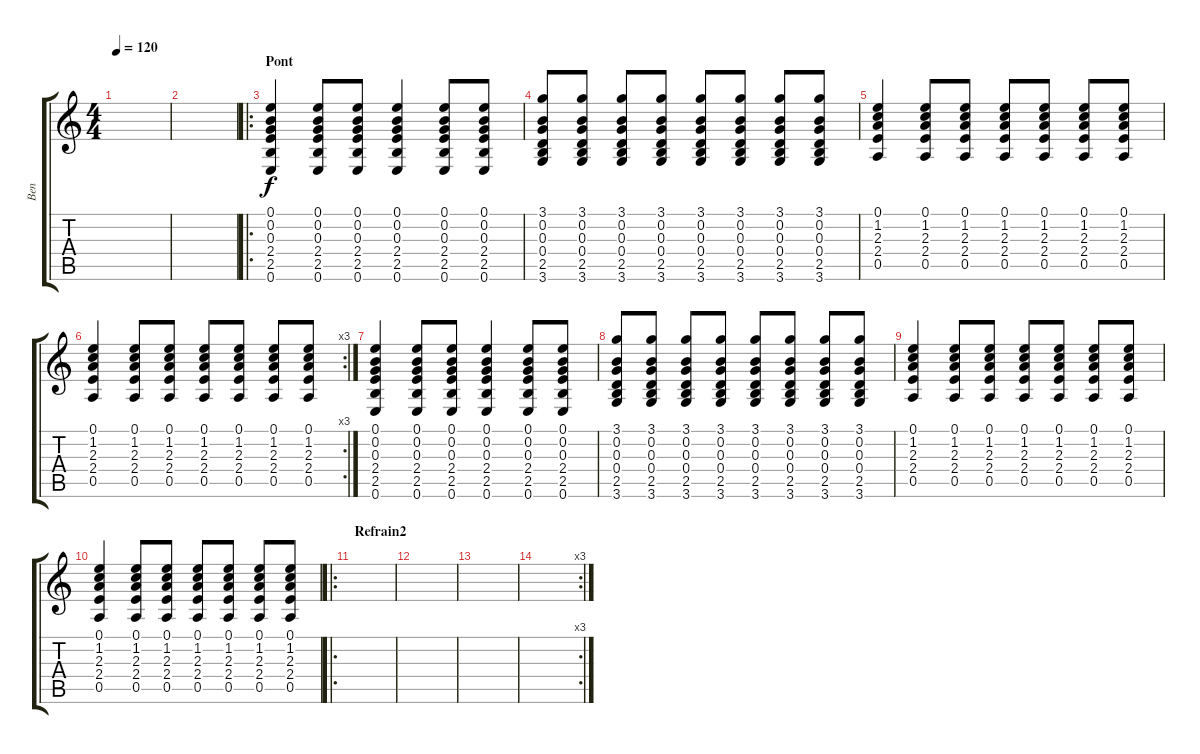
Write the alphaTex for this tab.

\track ("Ben" "Ben") {instrument acousticguitarsteel}
\staff {score tabs}
\tuning (E4 B3 G3 D3 A2 E2) {hide}
\ts (4 4)
\tempo 120
\clef g2
\ks c
|
|
\ro
\section ("" "Pont")
(0.1 0.2 0.3 2.4 2.5 0.6).4{dy f} (0.1 0.2 0.3 2.4 2.5 0.6).8 (0.1 0.2 0.3 2.4 2.5 0.6).8 (0.1 0.2 0.3 2.4 2.5 0.6).4 (0.1 0.2 0.3 2.4 2.5 0.6).8 (0.1 0.2 0.3 2.4 2.5 0.6).8 |
(3.1 0.2 0.3 0.4 2.5 3.6).8 (3.1 0.2 0.3 0.4 2.5 3.6).8 (3.1 0.2 0.3 0.4 2.5 3.6).8 (3.1 0.2 0.3 0.4 2.5 3.6).8 (3.1 0.2 0.3 0.4 2.5 3.6).8 (3.1 0.2 0.3 0.4 2.5 3.6).8 (3.1 0.2 0.3 0.4 2.5 3.6).8 (3.1 0.2 0.3 0.4 2.5 3.6).8 |
(0.1 1.2 2.3 2.4 0.5).4 (0.1 1.2 2.3 2.4 0.5).8 (0.1 1.2 2.3 2.4 0.5).8 (0.1 1.2 2.3 2.4 0.5).8 (0.1 1.2 2.3 2.4 0.5).8 (0.1 1.2 2.3 2.4 0.5).8 (0.1 1.2 2.3 2.4 0.5).8 |
\rc 3
(0.1 1.2 2.3 2.4 0.5).4 (0.1 1.2 2.3 2.4 0.5).8 (0.1 1.2 2.3 2.4 0.5).8 (0.1 1.2 2.3 2.4 0.5).8 (0.1 1.2 2.3 2.4 0.5).8 (0.1 1.2 2.3 2.4 0.5).8 (0.1 1.2 2.3 2.4 0.5).8 |
(0.1 0.2 0.3 2.4 2.5 0.6).4 (0.1 0.2 0.3 2.4 2.5 0.6).8 (0.1 0.2 0.3 2.4 2.5 0.6).8 (0.1 0.2 0.3 2.4 2.5 0.6).4 (0.1 0.2 0.3 2.4 2.5 0.6).8 (0.1 0.2 0.3 2.4 2.5 0.6).8 |
(3.1 0.2 0.3 0.4 2.5 3.6).8 (3.1 0.2 0.3 0.4 2.5 3.6).8 (3.1 0.2 0.3 0.4 2.5 3.6).8 (3.1 0.2 0.3 0.4 2.5 3.6).8 (3.1 0.2 0.3 0.4 2.5 3.6).8 (3.1 0.2 0.3 0.4 2.5 3.6).8 (3.1 0.2 0.3 0.4 2.5 3.6).8 (3.1 0.2 0.3 0.4 2.5 3.6).8 |
(0.1 1.2 2.3 2.4 0.5).4 (0.1 1.2 2.3 2.4 0.5).8 (0.1 1.2 2.3 2.4 0.5).8 (0.1 1.2 2.3 2.4 0.5).8 (0.1 1.2 2.3 2.4 0.5).8 (0.1 1.2 2.3 2.4 0.5).8 (0.1 1.2 2.3 2.4 0.5).8 |
(0.1 1.2 2.3 2.4 0.5).4 (0.1 1.2 2.3 2.4 0.5).8 (0.1 1.2 2.3 2.4 0.5).8 (0.1 1.2 2.3 2.4 0.5).8 (0.1 1.2 2.3 2.4 0.5).8 (0.1 1.2 2.3 2.4 0.5).8 (0.1 1.2 2.3 2.4 0.5).8 |
\ro
\section ("" "Refrain2")
|
|
|
\rc 3
